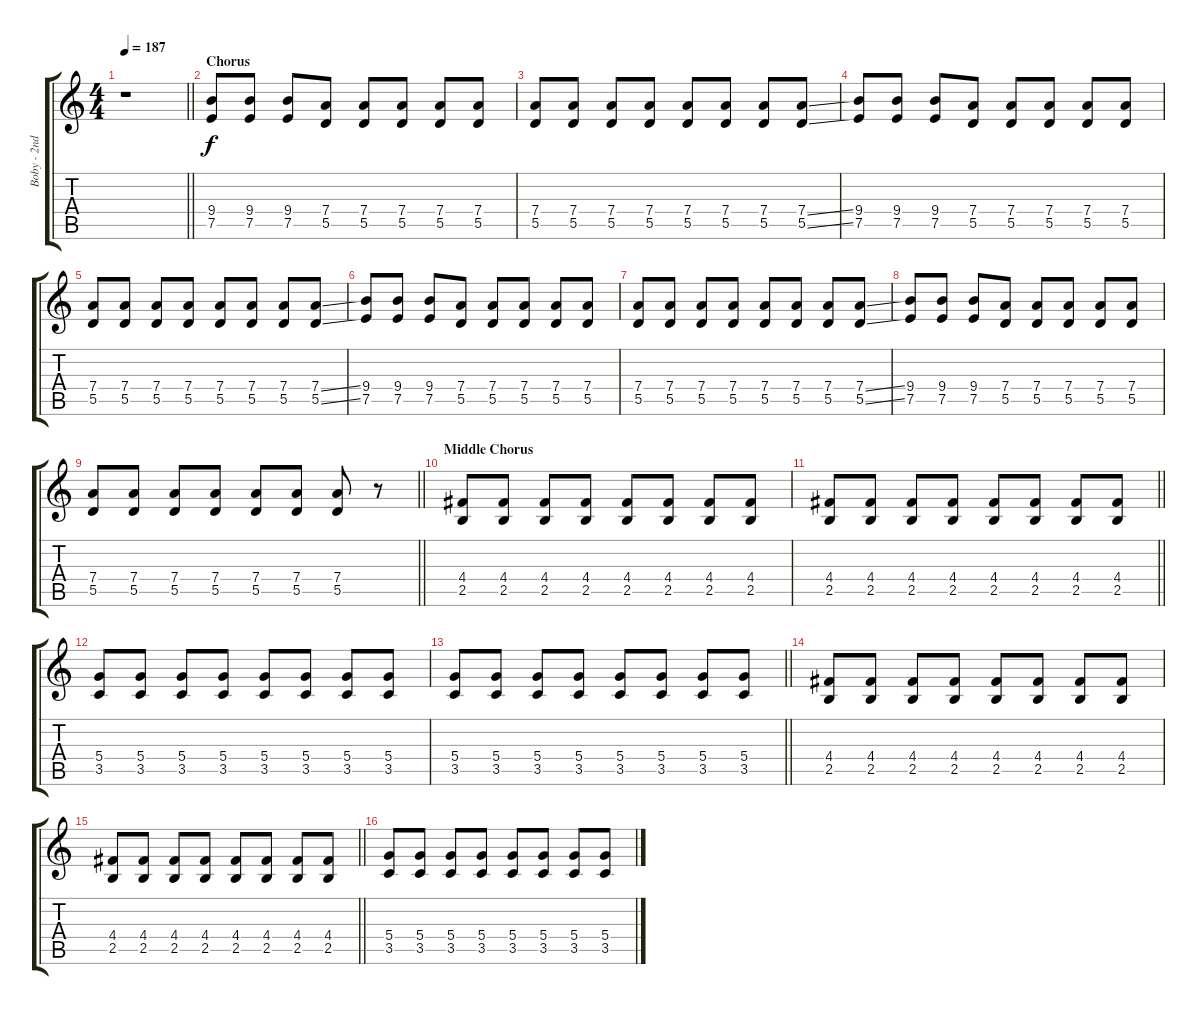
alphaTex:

\track ("Boby - 2nd Guitar" "Boby - 2nd") {instrument distortionguitar}
\staff {score tabs}
\tuning (E4 B3 G3 D3 A2 E2) {hide}
\ts (4 4)
\tempo 187
\clef g2
\barLineRight lightlight
\ks c
r.1{dy f} |
\section ("" "Chorus")
(9.4 7.5).8{volume 11 balance 10 instrument distortionguitar} (9.4 7.5).8 (9.4 7.5).8 (7.4 5.5).8 (7.4 5.5).8 (7.4 5.5).8 (7.4 5.5).8 (7.4 5.5).8 |
(7.4 5.5).8 (7.4 5.5).8 (7.4 5.5).8 (7.4 5.5).8 (7.4 5.5).8 (7.4 5.5).8 (7.4 5.5).8 (7.4{ss} 5.5{ss}).8 |
(9.4 7.5).8 (9.4 7.5).8 (9.4 7.5).8 (7.4 5.5).8 (7.4 5.5).8 (7.4 5.5).8 (7.4 5.5).8 (7.4 5.5).8 |
(7.4 5.5).8 (7.4 5.5).8 (7.4 5.5).8 (7.4 5.5).8 (7.4 5.5).8 (7.4 5.5).8 (7.4 5.5).8 (7.4{ss} 5.5{ss}).8 |
(9.4 7.5).8 (9.4 7.5).8 (9.4 7.5).8 (7.4 5.5).8 (7.4 5.5).8 (7.4 5.5).8 (7.4 5.5).8 (7.4 5.5).8 |
(7.4 5.5).8 (7.4 5.5).8 (7.4 5.5).8 (7.4 5.5).8 (7.4 5.5).8 (7.4 5.5).8 (7.4 5.5).8 (7.4{ss} 5.5{ss}).8 |
(9.4 7.5).8 (9.4 7.5).8 (9.4 7.5).8 (7.4 5.5).8 (7.4 5.5).8 (7.4 5.5).8 (7.4 5.5).8 (7.4 5.5).8 |
\barLineRight lightlight
(7.4 5.5).8 (7.4 5.5).8 (7.4 5.5).8 (7.4 5.5).8 (7.4 5.5).8 (7.4 5.5).8 (7.4 5.5).8 r.8 |
\section ("" "Middle Chorus")
(4.4 2.5).8 (4.4 2.5).8 (4.4 2.5).8 (4.4 2.5).8 (4.4 2.5).8 (4.4 2.5).8 (4.4 2.5).8 (4.4 2.5).8 |
\barLineRight lightlight
(4.4 2.5).8 (4.4 2.5).8 (4.4 2.5).8 (4.4 2.5).8 (4.4 2.5).8 (4.4 2.5).8 (4.4 2.5).8 (4.4 2.5).8 |
(5.4 3.5).8 (5.4 3.5).8 (5.4 3.5).8 (5.4 3.5).8 (5.4 3.5).8 (5.4 3.5).8 (5.4 3.5).8 (5.4 3.5).8 |
\barLineRight lightlight
(5.4 3.5).8 (5.4 3.5).8 (5.4 3.5).8 (5.4 3.5).8 (5.4 3.5).8 (5.4 3.5).8 (5.4 3.5).8 (5.4 3.5).8 |
(4.4 2.5).8 (4.4 2.5).8 (4.4 2.5).8 (4.4 2.5).8 (4.4 2.5).8 (4.4 2.5).8 (4.4 2.5).8 (4.4 2.5).8 |
\barLineRight lightlight
(4.4 2.5).8 (4.4 2.5).8 (4.4 2.5).8 (4.4 2.5).8 (4.4 2.5).8 (4.4 2.5).8 (4.4 2.5).8 (4.4 2.5).8 |
(5.4 3.5).8 (5.4 3.5).8 (5.4 3.5).8 (5.4 3.5).8 (5.4 3.5).8 (5.4 3.5).8 (5.4 3.5).8 (5.4 3.5).8
